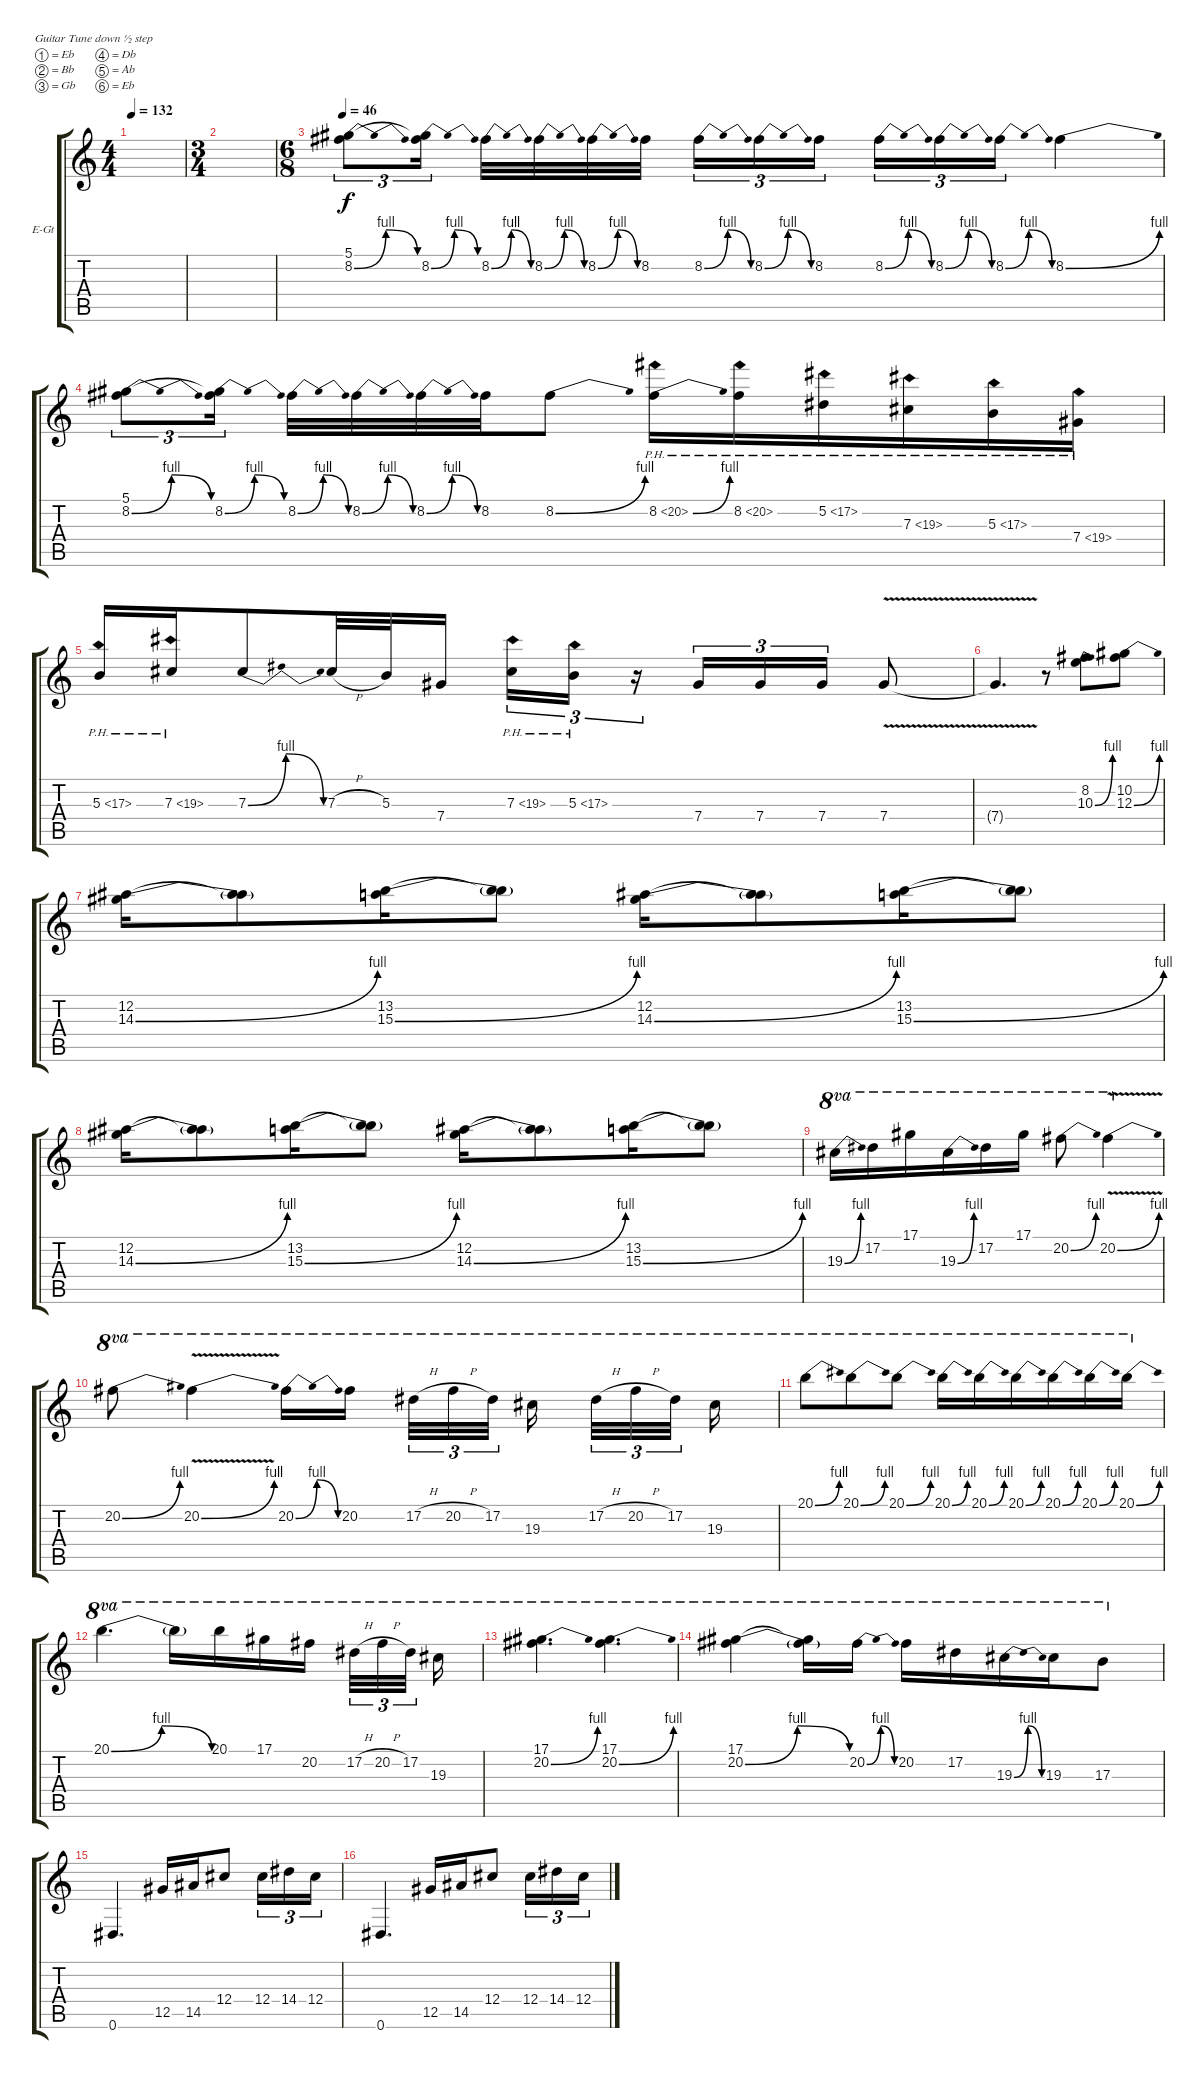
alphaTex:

\defaultSystemsLayout 4
\bracketExtendMode groupsimilarinstruments
\firstSystemTrackNameOrientation horizontal
\otherSystemsTrackNameOrientation horizontal
\track ("SOLO" "E-Gt") {solo instrument distortionguitar}
\staff {score tabs}
\tuning (Eb4 Bb3 Gb3 Db3 Ab2 Eb2)
\ts (4 4)
\tempo 132
\clef g2
\ks aminor
|
\ts (3 4)
|
\ts (6 8)
\tempo 46
(5.1 8.2{be (bendrelease 0 0 10.2 4 20.4 4 30 0)}).8{tu (3 2)} (8.2{be (bendrelease 0 0 10.2 4 20.4 4 30 0)} 5.1{t}).16{tu (3 2)} 8.2{be (bendrelease 0 0 10.2 4 20.4 4 30 0)}.32 8.2{be (bendrelease 0 0 10.2 4 20.4 4 30 0)}.32 8.2{be (bendrelease 0 0 10.2 4 20.4 4 30 0)}.32 8.2.32 8.2{be (bendrelease 0 0 10.2 4 20.4 4 30 0)}.16{tu (3 2)} 8.2{be (bendrelease 0 0 10.2 4 20.4 4 30 0)}.16{tu (3 2)} 8.2.16{tu (3 2)} 8.2{be (bendrelease 0 0 10.2 4 20.4 4 30 0)}.16{tu (3 2)} 8.2{be (bendrelease 0 0 10.2 4 20.4 4 30 0)}.16{tu (3 2)} 8.2{be (bendrelease 0 0 10.2 4 20.4 4 30 0)}.16{tu (3 2)} 8.2{be (bend 0 0 15 4)}.4 |
(5.1 8.2{be (bendrelease 0 0 10.2 4 20.4 4 30 0)}).8{tu (3 2)} (8.2{be (bendrelease 0 0 10.2 4 20.4 4 30 0)} 5.1{t}).16{tu (3 2)} 8.2{be (bendrelease 0 0 10.2 4 20.4 4 30 0)}.32 8.2{be (bendrelease 0 0 10.2 4 20.4 4 30 0)}.32 8.2{be (bendrelease 0 0 10.2 4 20.4 4 30 0)}.32 8.2.32 8.2{be (bend 0 0 15 4)}.8 8.2{be (bend 0 0 15 4) ph 12}.16 8.2{ph 12}.16 5.2{ph 12}.16 7.3{ph 12}.16 5.3{ph 12}.16 7.4{ph 12}.16 |
5.3{ph 12}.16 7.3{ph 12}.16 7.3{be (bendrelease 0 0 10.2 4 20.4 4 30 0)}.8 7.3{h}.32 5.3.32 7.4.16 7.3{ph 12}.16{tu (3 2)} 5.3{ph 12}.16{tu (3 2)} r.16{tu (3 2)} 7.4.16{tu (3 2)} 7.4.16{tu (3 2)} 7.4.16{tu (3 2)} 7.4{v}.8 |
7.4{v t}.4{d} r.8 (8.2 10.3{be (bend 0 0 15 4)}).8 (12.3{be (bend 0 0 15 4)} 10.2).8 |
(12.2 14.3{be (bend 0 0 15 4)}).16 (12.2{t} 14.3{t}).8 (15.3{be (bend 0 0 15 4)} 13.2).16 (15.3{t} 13.2{t}).8 (12.2 14.3{be (bend 0 0 15 4)}).16 (12.2{t} 14.3{t}).8 (15.3{be (bend 0 0 15 4)} 13.2).16 (15.3{t} 13.2{t}).8 |
(12.2 14.3{be (bend 0 0 15 4)}).16 (12.2{t} 14.3{t}).8 (15.3{be (bend 0 0 15 4)} 13.2).16 (15.3{t} 13.2{t}).8 (12.2 14.3{be (bend 0 0 15 4)}).16 (12.2{t} 14.3{t}).8 (15.3{be (bend 0 0 15 4)} 13.2).16 (15.3{t} 13.2{t}).8 |
19.3{be (bend 0 0 15 4)}.16{ot 8va} 17.2.16{ot 8va} 17.1.16{ot 8va} 19.3{be (bend 0 0 15 4)}.16{ot 8va} 17.2.16{ot 8va} 17.1.16{ot 8va} 20.2{be (bend 0 0 15 4)}.8{ot 8va} 20.2{be (bend 0 0 15 4) v}.4{ot 8va} |
20.2{be (bend 0 0 15 4)}.8{ot 8va} 20.2{be (bend 0 0 15 4) v}.4{ot 8va} 20.2{be (bendrelease 0 0 10.2 4 20.4 4 30 0)}.16{ot 8va} 20.2.16{ot 8va} 17.2{h}.32{tu (3 2) ot 8va} 20.2{h}.32{tu (3 2) ot 8va} 17.2.32{tu (3 2) ot 8va} 19.3.16{ot 8va} 17.2{h}.32{tu (3 2) ot 8va} 20.2{h}.32{tu (3 2) ot 8va} 17.2.32{tu (3 2) ot 8va} 19.3.16{ot 8va} |
20.1{be (bend 0 0 15 4)}.8{ot 8va} 20.1{be (bend 0 0 15 4)}.8{ot 8va} 20.1{be (bend 0 0 15 4)}.8{ot 8va} 20.1{be (bend 0 0 15 4)}.16{ot 8va} 20.1{be (bend 0 0 15 4)}.16{ot 8va} 20.1{be (bend 0 0 15 4)}.16{ot 8va} 20.1{be (bend 0 0 15 4)}.16{ot 8va} 20.1{be (bend 0 0 15 4)}.16{ot 8va} 20.1{be (bend 0 0 15 4)}.16{ot 8va} |
20.1{be (bendrelease 0 0 10.2 4 59.4 4 60 0)}.4{d ot 8va} 20.1{t}.16{ot 8va} 20.1.16{ot 8va} 17.1.16{ot 8va} 20.2.16{ot 8va} 17.2{h}.32{tu (3 2) ot 8va} 20.2{h}.32{tu (3 2) ot 8va} 17.2.32{tu (3 2) ot 8va} 19.3.16{ot 8va} |
(17.1 20.2{be (bend 0 0 15 4)}).4{d ot 8va} (20.2{be (bend 0 0 15 4)} 17.1).4{d ot 8va} |
(17.1 20.2{be (bendrelease 0 0 10.2 4 58.8 4 59.4 0)}).4{ot 8va} (17.1{t} 20.2{t}).16{ot 8va} 20.2{be (bendrelease 0 0 10.2 4 20.4 4 30 0)}.16{ot 8va} 20.2.16{ot 8va} 17.2.16{ot 8va} 19.3{be (bendrelease 0 0 10.2 4 20.4 4 30 0)}.16{ot 8va} 19.3.16{ot 8va} 17.3.8{ot 8va} |
0.6.4{d} 12.5.16 14.5.16 12.4.8 12.4.16{tu (3 2)} 14.4.16{tu (3 2)} 12.4.16{tu (3 2)} |
0.6.4{d} 12.5.16 14.5.16 12.4.8 12.4.16{tu (3 2)} 14.4.16{tu (3 2)} 12.4.16{tu (3 2)}
